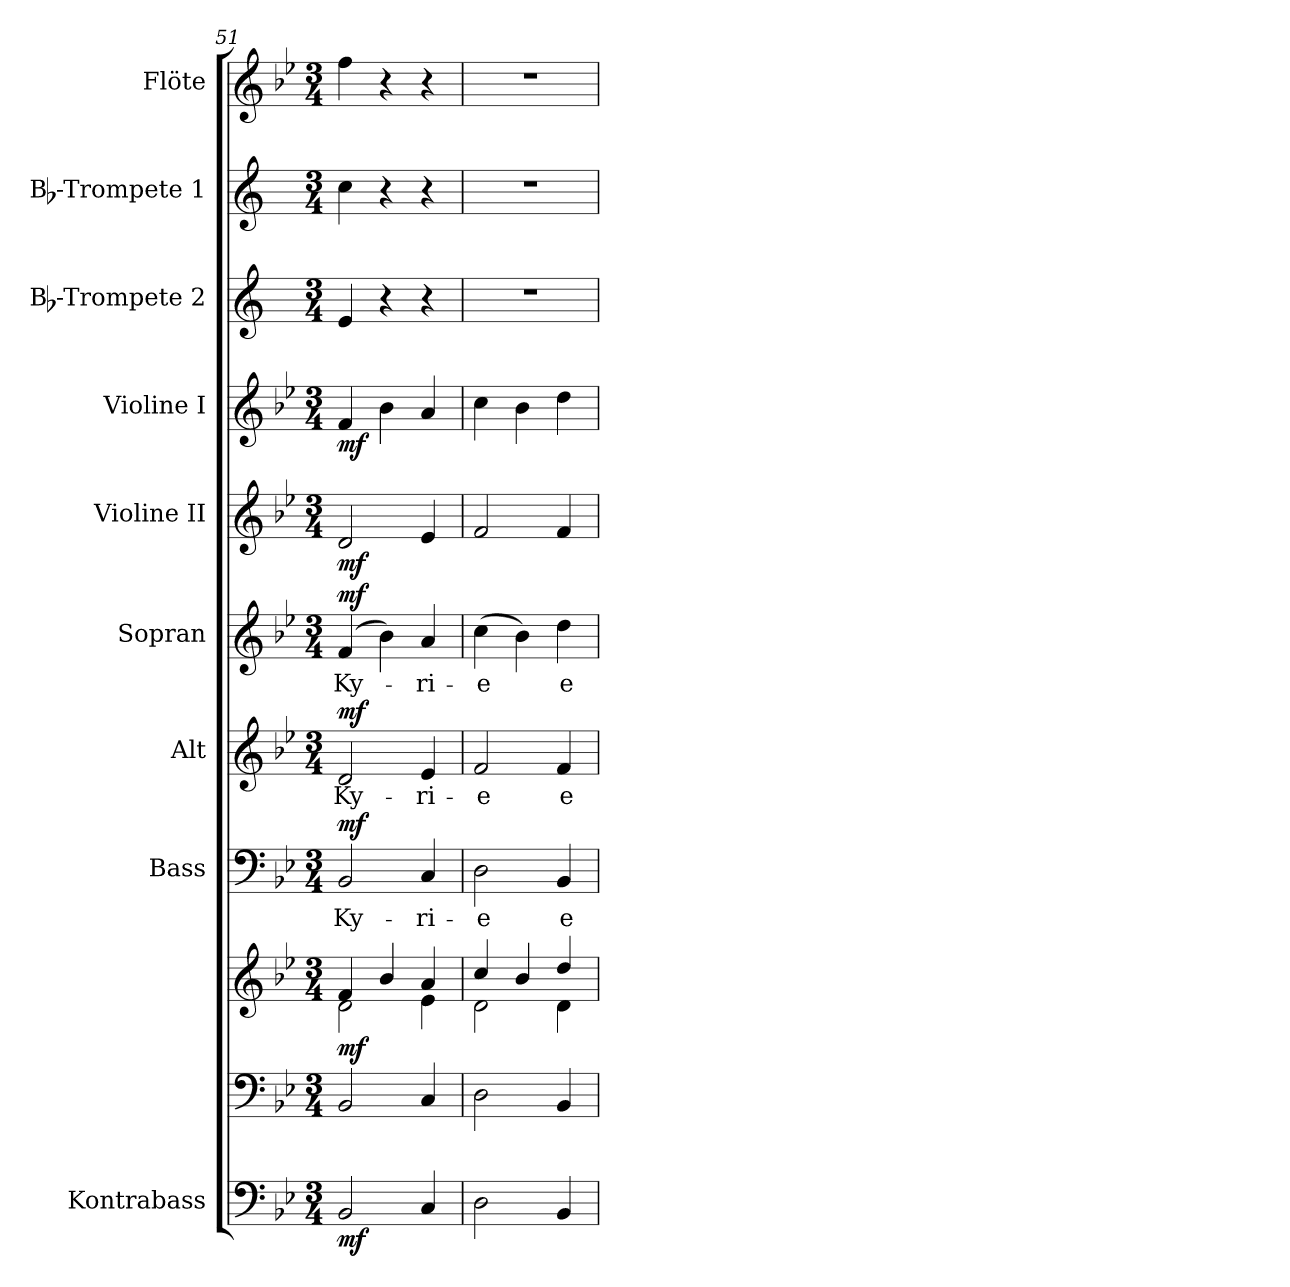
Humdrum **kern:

**kern	**dynam	**kern	**kern	**dynam	**kern	**text	**dynam	**kern	**text	**dynam	**kern	**text	**dynam	**kern	**dynam	**kern	**dynam	**kern	**kern	**kern
*part10	*part10	*part9	*part9	*part9	*part8	*part8	*part8	*part7	*part7	*part7	*part6	*part6	*part6	*part5	*part5	*part4	*part4	*part3	*part2	*part1
*staff11	*staff11	*staff10	*staff9	*staff9/10	*staff8	*staff8	*staff8	*staff7	*staff7	*staff7	*staff6	*staff6	*staff6	*staff5	*staff5	*staff4	*staff4	*staff3	*staff2	*staff1
*I"Kontrabass	*	*	*	*	*I"Bass	*	*	*I"Alt	*	*	*I"Sopran	*	*	*I"Violine II	*	*I"Violine I	*	*I"Bb-Trompete 2	*I"Bb-Trompete 1	*I"Flöte
*I'Kb.	*	*	*	*	*I'B.	*	*	*I'A.	*	*	*I'S.	*	*	*I'Vl. II	*	*I'Vl. I	*	*I'Bb Trp. 2	*I'Bb Trp. 1	*I'Fl.
*clefF4	*	*clefF4	*clefG2	*	*clefF4	*	*	*clefG2	*	*	*clefG2	*	*	*clefG2	*	*clefG2	*	*clefG2	*clefG2	*clefG2
*ITrd7c12	*	*	*	*	*	*	*	*	*	*	*	*	*	*	*	*	*	*ITrd1c2	*ITrd1c2	*
*k[b-e-]	*	*k[b-e-]	*k[b-e-]	*	*k[b-e-]	*	*	*k[b-e-]	*	*	*k[b-e-]	*	*	*k[b-e-]	*	*k[b-e-]	*	*k[b-e-]	*k[b-e-]	*k[b-e-]
*B-:	*	*B-:	*B-:	*	*B-:	*	*	*B-:	*	*	*B-:	*	*	*B-:	*	*B-:	*	*B-:	*B-:	*B-:
*M3/4	*	*M3/4	*M3/4	*	*M3/4	*	*	*M3/4	*	*	*M3/4	*	*	*M3/4	*	*M3/4	*	*M3/4	*M3/4	*M3/4
=51	=51	=51	=51	=51	=51	=51	=51	=51	=51	=51	=51	=51	=51	=51	=51	=51	=51	=51	=51	=51
*	*	*	*^	*	*	*	*	*	*	*	*	*	*	*	*	*	*	*	*	*
!	!LO:DY:b	!	!	!	!LO:DY:b	!	!LO:LY:b	!LO:DY:a	!	!LO:LY:b	!LO:DY:a	!	!LO:LY:b	!LO:DY:a	!	!LO:DY:b	!	!LO:DY:b	!	!	!
2BBB-/	mf	2BB-/	4f/	2d\	mf	2BB-/	Ky-	mf	2d/	Ky-	mf	(4f/	Ky-	mf	2d/	mf	4f/	mf	4d/	4b-\	4ff\
.	.	.	4b-/	.	.	.	.	.	.	.	.	4b-\)	.	.	.	.	4b-\	.	4r	4r	4r
!	!	!	!	!	!	!	!LO:LY:b	!	!	!LO:LY:b	!	!	!LO:LY:b	!	!	!	!	!	!	!	!
4CC/	.	4C/	4a/	4e-\	.	4C/	-ri-	.	4e-/	-ri-	.	4a/	-ri-	.	4e-/	.	4a/	.	4r	4r	4r
=52	=52	=52	=52	=52	=52	=52	=52	=52	=52	=52	=52	=52	=52	=52	=52	=52	=52	=52	=52	=52	=52
!	!	!	!	!	!	!	!LO:LY:b	!	!	!LO:LY:b	!	!	!LO:LY:b	!	!	!	!	!	!	!	!
2DD\	.	2D\	4cc/	2d\	.	2D\	-e	.	2f/	-e	.	(>4cc\	-e	.	2f/	.	4cc\	.	2.r	2.r	2.r
.	.	.	4b-/	.	.	.	.	.	.	.	.	4b-\)	.	.	.	.	4b-\	.	.	.	.
!	!	!	!	!	!	!	!LO:LY:b	!	!	!LO:LY:b	!	!	!LO:LY:b	!	!	!	!	!	!	!	!
4BBB-/	.	4BB-/	4dd/	4d\	.	4BB-/	e-	.	4f/	e-	.	4dd\	e-	.	4f/	.	4dd\	.	.	.	.
*	*	*	*v	*v	*	*	*	*	*	*	*	*	*	*	*	*	*	*	*	*	*
=	=	=	=	=	=	=	=	=	=	=	=	=	=	=	=	=	=	=	=	=
*-	*-	*-	*-	*-	*-	*-	*-	*-	*-	*-	*-	*-	*-	*-	*-	*-	*-	*-	*-	*-
